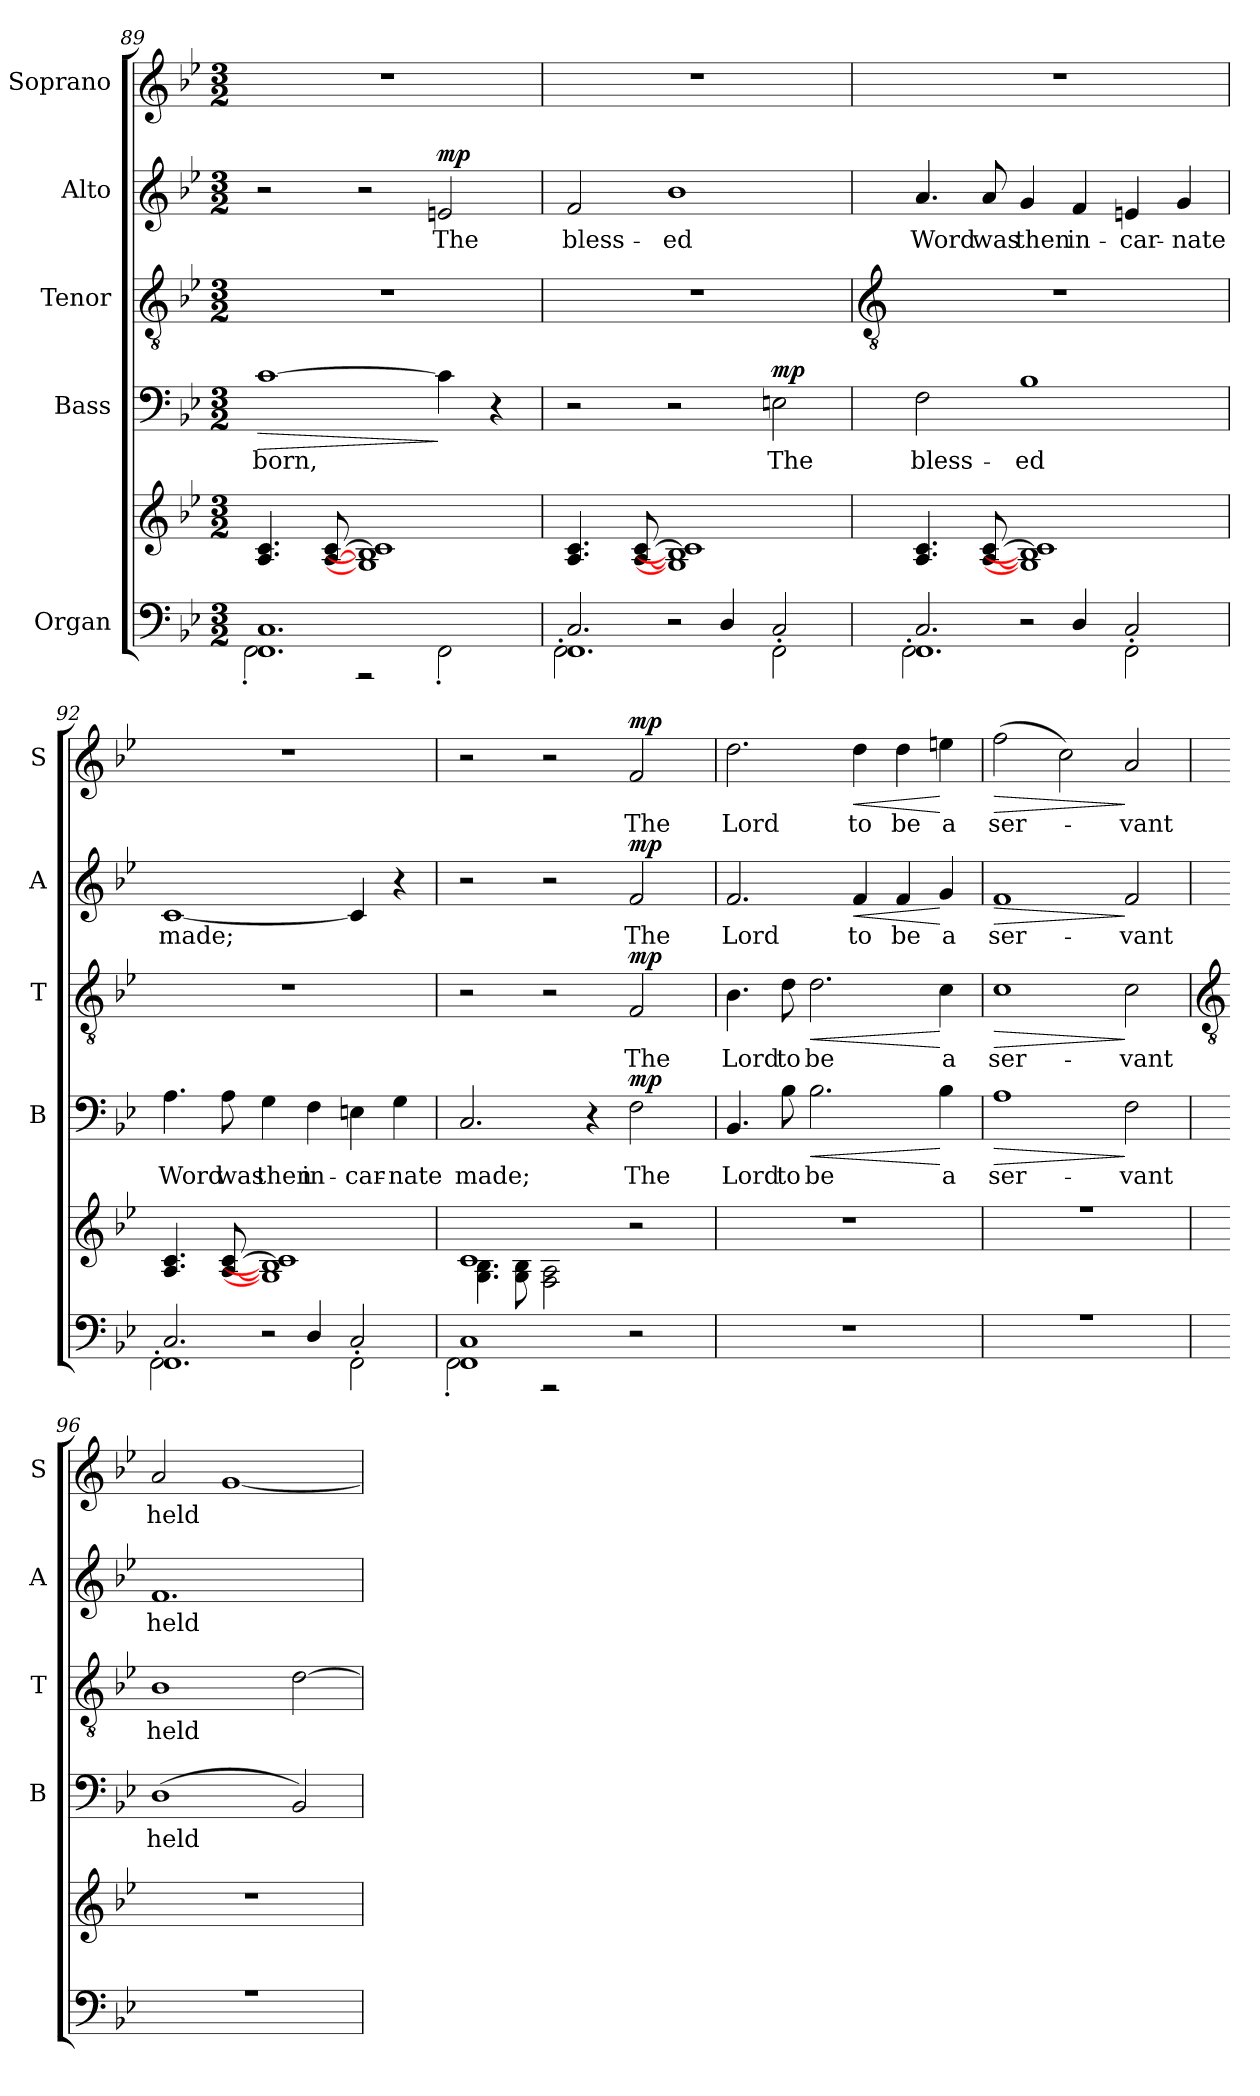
**kern	**kern	**kern	**text	**dynam	**kern	**text	**dynam	**kern	**text	**dynam	**kern	**text	**dynam
*part5	*part5	*part4	*part4	*part4	*part3	*part3	*part3	*part2	*part2	*part2	*part1	*part1	*part1
*staff6	*staff5	*staff4	*staff4	*staff4	*staff3	*staff3	*staff3	*staff2	*staff2	*staff2	*staff1	*staff1	*staff1
*I"Organ	*	*I"Bass	*	*	*I"Tenor	*	*	*I"Alto	*	*	*I"Soprano	*	*
*	*	*I'B	*	*	*I'T	*	*	*I'A	*	*	*I'S	*	*
*clefF4	*clefG2	*clefF4	*	*	*clefGv2	*	*	*clefG2	*	*	*clefG2	*	*
*k[b-e-]	*k[b-e-]	*k[b-e-]	*	*	*k[b-e-]	*	*	*k[b-e-]	*	*	*k[b-e-]	*	*
*B-:	*B-:	*B-:	*	*	*B-:	*	*	*B-:	*	*	*B-:	*	*
*M3/2	*M3/2	*M3/2	*	*	*M3/2	*	*	*M3/2	*	*	*M3/2	*	*
=89	=89	=89	=89	=89	=89	=89	=89	=89	=89	=89	=89	=89	=89
*^	*^	*	*	*	*	*	*	*	*	*	*	*	*
!	!	!	!	!	!LO:LY:b	!LO:HP:b	!LO:N:vis=1	!	!	!	!	!	!LO:N:vis=1	!	!
1.FF\ 1.C\	2FF'\	4.A 4.c	1.ryy	[1c	born,	>	1.r	.	.	2r	.	.	1.r	.	.
.	.	[8A [8c	.	.	.	.	.	.	.	.	.	.	.	.	.
.	2r	1G] 1B-] 1c]	.	.	.	.	.	.	.	2r	.	.	.	.	.
!	!	!	!	!	!	!	!	!	!	!	!LO:LY:b	!LO:DY:b	!	!	!
.	2FF'\	.	.	4c]	.	]	.	.	.	2en	The	mp	.	.	.
.	.	.	.	4r	.	.	.	.	.	.	.	.	.	.	.
*	*	*v	*v	*	*	*	*	*	*	*	*	*	*	*	*
=90	=90	=90	=90	=90	=90	=90	=90	=90	=90	=90	=90	=90	=90	=90
*	*^	*	*	*	*	*	*	*	*	*	*	*	*	*
!	!	!	!	!	!	!	!LO:N:vis=1	!	!	!	!LO:LY:b	!	!LO:N:vis=1	!	!
2.C/	1.FF\	2FF'\	4.A 4.c	2r	.	.	1.r	.	.	2f	bless-	.	1.r	.	.
.	.	.	[8A [8c	.	.	.	.	.	.	.	.	.	.	.	.
!	!	!	!	!	!	!	!	!	!	!	!LO:LY:b	!	!	!	!
.	.	2r	1G] 1B-] 1c]	2r	.	.	.	.	.	1b-	-ed	.	.	.	.
4D/	.	.	.	.	.	.	.	.	.	.	.	.	.	.	.
!	!	!	!	!	!LO:LY:b	!LO:DY:b	!	!	!	!	!	!	!	!	!
2C/	.	2FF'\	.	2En	The	mp	.	.	.	.	.	.	.	.	.
!!LO:LB:g=z
=91	=91	=91	=91	=91	=91	=91	=91	=91	=91	=91	=91	=91	=91	=91	=91
*	*	*	*	*	*	*	*clefGv2	*	*	*	*	*	*	*	*
!	!	!	!	!	!LO:LY:b	!	!LO:N:vis=1	!	!	!	!LO:LY:b	!	!LO:N:vis=1	!	!
2.C/	1.FF/	2FF'\	4.A 4.c	2F	bless-	.	1.r	.	.	4.a	Word	.	1.r	.	.
!	!	!	!	!	!	!	!	!	!	!	!LO:LY:b	!	!	!	!
.	.	.	[8A [8c	.	.	.	.	.	.	8a	was	.	.	.	.
!	!	!	!	!	!LO:LY:b	!	!	!	!	!	!LO:LY:b	!	!	!	!
.	.	2r	1G] 1B-] 1c]	1B-	-ed	.	.	.	.	4g	then	.	.	.	.
!	!	!	!	!	!	!	!	!	!	!	!LO:LY:b	!	!	!	!
4D/	.	.	.	.	.	.	.	.	.	4f	in-	.	.	.	.
!	!	!	!	!	!	!	!	!	!	!	!LO:LY:b	!	!	!	!
2C/	.	2FF'\	.	.	.	.	.	.	.	4en	-car-	.	.	.	.
!	!	!	!	!	!	!	!	!	!	!	!LO:LY:b	!	!	!	!
.	.	.	.	.	.	.	.	.	.	4g	-nate	.	.	.	.
=92	=92	=92	=92	=92	=92	=92	=92	=92	=92	=92	=92	=92	=92	=92	=92
!	!	!	!	!	!LO:LY:b	!	!LO:N:vis=1	!	!	!	!LO:LY:b	!	!LO:N:vis=1	!	!
2.C/	1.FF/	2FF'\	4.A 4.c	4.A	Word	.	1.r	.	.	[1c	made;	.	1.r	.	.
!	!	!	!	!	!LO:LY:b	!	!	!	!	!	!	!	!	!	!
.	.	.	[8A [8c	8A	was	.	.	.	.	.	.	.	.	.	.
!	!	!	!	!	!LO:LY:b	!	!	!	!	!	!	!	!	!	!
.	.	2r	1G] 1B-] 1c]	4G	then	.	.	.	.	.	.	.	.	.	.
!	!	!	!	!	!LO:LY:b	!	!	!	!	!	!	!	!	!	!
4D/	.	.	.	4F	in-	.	.	.	.	.	.	.	.	.	.
!	!	!	!	!	!LO:LY:b	!	!	!	!	!	!	!	!	!	!
2C/	.	2FF'\	.	4En	-car-	.	.	.	.	4c]	.	.	.	.	.
!	!	!	!	!	!LO:LY:b	!	!	!	!	!	!	!	!	!	!
.	.	.	.	4G	-nate	.	.	.	.	4r	.	.	.	.	.
*	*v	*v	*	*	*	*	*	*	*	*	*	*	*	*	*
=93	=93	=93	=93	=93	=93	=93	=93	=93	=93	=93	=93	=93	=93	=93
*	*	*^	*	*	*	*	*	*	*	*	*	*	*	*
!	!	!	!	!	!LO:LY:b	!	!	!	!	!	!	!	!	!	!
1FF/ 1C/	2FF'\	1c	4.G\ 4.B-\	2.C	made;	.	2r	.	.	2r	.	.	2r	.	.
.	.	.	8G\ 8B-\	.	.	.	.	.	.	.	.	.	.	.	.
.	2r	.	2F\ 2A\	.	.	.	2r	.	.	2r	.	.	2r	.	.
.	.	.	.	4r	.	.	.	.	.	.	.	.	.	.	.
!	!	!	!	!	!LO:LY:b	!LO:DY:b	!	!LO:LY:b	!LO:DY:b	!	!LO:LY:b	!LO:DY:b	!	!LO:LY:b	!LO:DY:b
2r	4ryy	2r	4ryy	2F	The	mp	2F	The	mp	2f	The	mp	2f	The	mp
.	4ryy	.	4ryy	.	.	.	.	.	.	.	.	.	.	.	.
=94	=94	=94	=94	=94	=94	=94	=94	=94	=94	=94	=94	=94	=94	=94	=94
!LO:N:vis=1	!	!LO:N:vis=1	!	!	!LO:LY:b	!	!	!LO:LY:b	!	!	!LO:LY:b	!	!	!LO:LY:b	!
1.r	1ryy	1.r	1ryy	4.BB-	Lord	.	4.B-	Lord	.	2.f	Lord	.	2.dd	Lord	.
!	!	!	!	!	!LO:LY:b	!	!	!LO:LY:b	!	!	!	!	!	!	!
.	.	.	.	8B-	to	.	8d	to	.	.	.	.	.	.	.
!	!	!	!	!	!LO:LY:b	!LO:HP:b	!	!LO:LY:b	!LO:HP:b	!	!	!	!	!	!
.	.	.	.	2.B-	be	<	2.d	be	<	.	.	.	.	.	.
!	!	!	!	!	!	!	!	!	!	!	!LO:LY:b	!LO:HP:b	!	!LO:LY:b	!LO:HP:b
.	.	.	.	.	.	.	.	.	.	4f	to	<	4dd	to	<
!	!	!	!	!	!	!	!	!	!	!	!LO:LY:b	!	!	!LO:LY:b	!
.	2ryy	.	2ryy	.	.	.	.	.	.	4f	be	.	4dd	be	.
!	!	!	!	!	!LO:LY:b	!	!	!LO:LY:b	!	!	!LO:LY:b	!	!	!LO:LY:b	!
.	.	.	.	4B-	a	[	4c	a	[	4g	a	[	4een	a	[
=95	=95	=95	=95	=95	=95	=95	=95	=95	=95	=95	=95	=95	=95	=95	=95
!LO:N:vis=1	!	!LO:N:vis=1	!	!	!LO:LY:b	!LO:HP:b	!	!LO:LY:b	!LO:HP:b	!	!LO:LY:b	!LO:HP:b	!	!LO:LY:b	!LO:HP:b
1.r	1.ryy	1.r	1.ryy	1A	ser-	>	1c	ser-	>	1f	ser-	>	(>2ff	ser-	>
.	.	.	.	.	.	.	.	.	.	.	.	.	2cc)	.	.
!	!	!	!	!	!LO:LY:b	!	!	!LO:LY:b	!	!	!LO:LY:b	!	!	!LO:LY:b	!
.	.	.	.	2F	-vant	]	2c	-vant	]	2f	-vant	]	2a	vant	]
*	*	*v	*v	*	*	*	*	*	*	*	*	*	*	*	*
!!LO:LB:g=z
=96	=96	=96	=96	=96	=96	=96	=96	=96	=96	=96	=96	=96	=96	=96
*	*	*	*	*	*	*clefGv2	*	*	*	*	*	*	*	*
!LO:N:vis=1	!	!LO:N:vis=1	!	!LO:LY:b	!	!	!LO:LY:b	!	!	!LO:LY:b	!	!	!LO:LY:b	!
1.r	1.ryy	1.r	(<1D	held	.	1B-	held	.	1.f	held	.	2a	held	.
.	.	.	.	.	.	.	.	.	.	.	.	[1g	.	.
.	.	.	2BB-)	.	.	[2d	.	.	.	.	.	.	.	.
*v	*v	*	*	*	*	*	*	*	*	*	*	*	*	*
=	=	=	=	=	=	=	=	=	=	=	=	=	=
*-	*-	*-	*-	*-	*-	*-	*-	*-	*-	*-	*-	*-	*-
